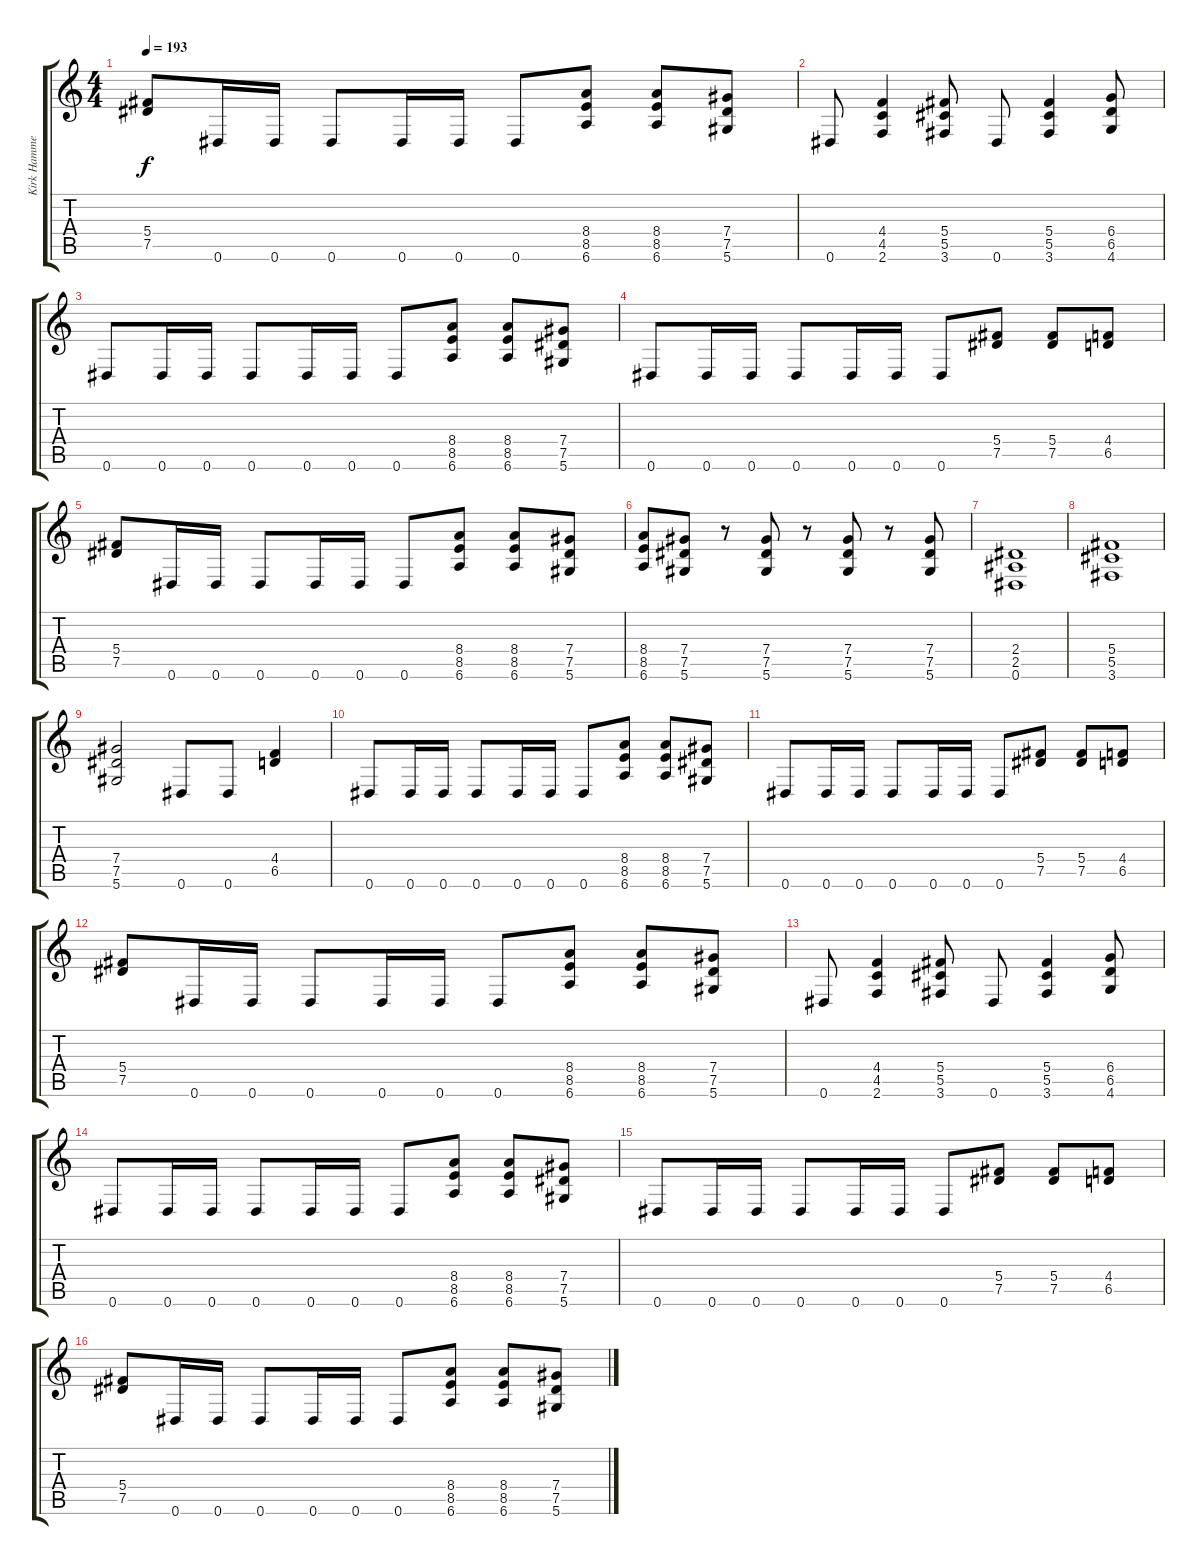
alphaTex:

\track ("Kirk Hammet " "Kirk Hamme") {instrument distortionguitar}
\staff {score tabs}
\tuning (Eb4 Bb3 Gb3 Db3 Ab2 Eb2) {hide}
\ts (4 4)
\tempo 193
\clef g2
\ks c
(5.4 7.5).8{dy f} 0.6.16 0.6.16 0.6.8 0.6.16 0.6.16 0.6.8 (8.4 8.5 6.6).8 (8.4 8.5 6.6).8 (7.4 7.5 5.6).8 |
0.6.8 (4.4 4.5 2.6).4 (5.4 5.5 3.6).8 0.6.8 (5.4 5.5 3.6).4 (6.4 6.5 4.6).8 |
0.6.8 0.6.16 0.6.16 0.6.8 0.6.16 0.6.16 0.6.8 (8.4 8.5 6.6).8 (8.4 8.5 6.6).8 (7.4 7.5 5.6).8 |
0.6.8 0.6.16 0.6.16 0.6.8 0.6.16 0.6.16 0.6.8 (5.4 7.5).8 (5.4 7.5).8 (4.4 6.5).8 |
(5.4 7.5).8 0.6.16 0.6.16 0.6.8 0.6.16 0.6.16 0.6.8 (8.4 8.5 6.6).8 (8.4 8.5 6.6).8 (7.4 7.5 5.6).8 |
(8.4 8.5 6.6).8 (7.4 7.5 5.6).8 r.8 (7.4 7.5 5.6).8 r.8 (7.4 7.5 5.6).8 r.8 (7.4 7.5 5.6).8 |
(2.4 2.5 0.6).1 |
(5.4 5.5 3.6).1 |
(7.4 7.5 5.6).2 0.6.8 0.6.8 (4.4 6.5).4 |
0.6.8 0.6.16 0.6.16 0.6.8 0.6.16 0.6.16 0.6.8 (8.4 8.5 6.6).8 (8.4 8.5 6.6).8 (7.4 7.5 5.6).8 |
0.6.8 0.6.16 0.6.16 0.6.8 0.6.16 0.6.16 0.6.8 (5.4 7.5).8 (5.4 7.5).8 (4.4 6.5).8 |
(5.4 7.5).8 0.6.16 0.6.16 0.6.8 0.6.16 0.6.16 0.6.8 (8.4 8.5 6.6).8 (8.4 8.5 6.6).8 (7.4 7.5 5.6).8 |
0.6.8 (4.4 4.5 2.6).4 (5.4 5.5 3.6).8 0.6.8 (5.4 5.5 3.6).4 (6.4 6.5 4.6).8 |
0.6.8 0.6.16 0.6.16 0.6.8 0.6.16 0.6.16 0.6.8 (8.4 8.5 6.6).8 (8.4 8.5 6.6).8 (7.4 7.5 5.6).8 |
0.6.8 0.6.16 0.6.16 0.6.8 0.6.16 0.6.16 0.6.8 (5.4 7.5).8 (5.4 7.5).8 (4.4 6.5).8 |
(5.4 7.5).8 0.6.16 0.6.16 0.6.8 0.6.16 0.6.16 0.6.8 (8.4 8.5 6.6).8 (8.4 8.5 6.6).8 (7.4 7.5 5.6).8
